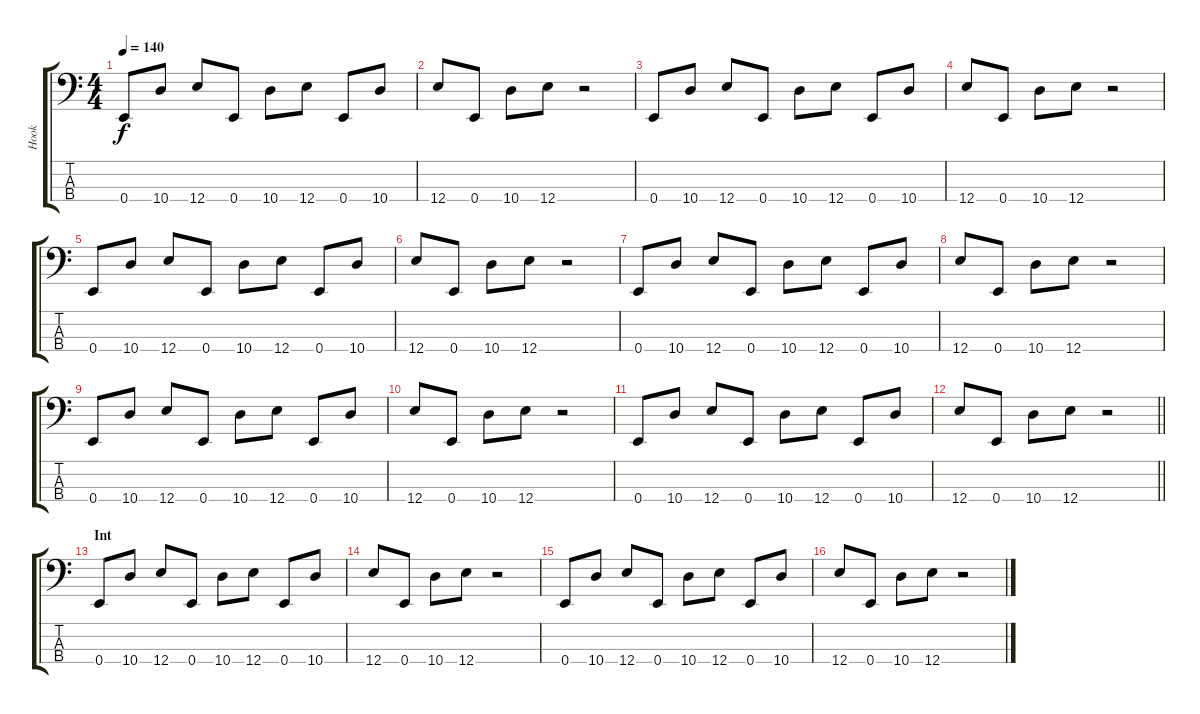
\track ("Hook" "Hook") {instrument electricbassfinger}
\staff {score tabs}
\tuning (G2 D2 A1 E1) {hide}
\ts (4 4)
\tempo 140
\clef f4
\ks c
0.4.8{dy f} 10.4.8 12.4.8 0.4.8 10.4.8 12.4.8 0.4.8 10.4.8 |
12.4.8 0.4.8 10.4.8 12.4.8 r.2 |
0.4.8 10.4.8 12.4.8 0.4.8 10.4.8 12.4.8 0.4.8 10.4.8 |
12.4.8 0.4.8 10.4.8 12.4.8 r.2 |
0.4.8 10.4.8 12.4.8 0.4.8 10.4.8 12.4.8 0.4.8 10.4.8 |
12.4.8 0.4.8 10.4.8 12.4.8 r.2 |
0.4.8 10.4.8 12.4.8 0.4.8 10.4.8 12.4.8 0.4.8 10.4.8 |
12.4.8 0.4.8 10.4.8 12.4.8 r.2 |
0.4.8 10.4.8 12.4.8 0.4.8 10.4.8 12.4.8 0.4.8 10.4.8 |
12.4.8 0.4.8 10.4.8 12.4.8 r.2 |
0.4.8 10.4.8 12.4.8 0.4.8 10.4.8 12.4.8 0.4.8 10.4.8 |
\barLineRight lightlight
12.4.8 0.4.8 10.4.8 12.4.8 r.2 |
\section ("" "Int")
0.4.8 10.4.8 12.4.8 0.4.8 10.4.8 12.4.8 0.4.8 10.4.8 |
12.4.8 0.4.8 10.4.8 12.4.8 r.2 |
0.4.8 10.4.8 12.4.8 0.4.8 10.4.8 12.4.8 0.4.8 10.4.8 |
12.4.8 0.4.8 10.4.8 12.4.8 r.2
